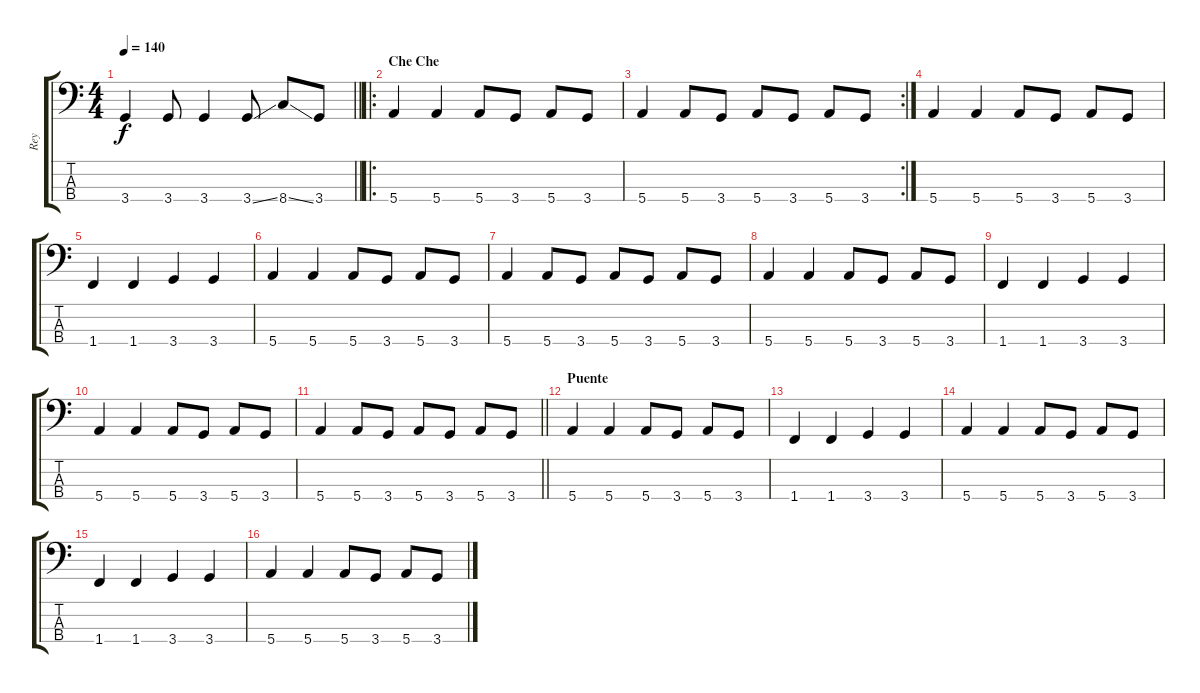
\track ("Rey" "Rey") {instrument electricbassfinger}
\staff {score tabs}
\tuning (G2 D2 A1 E1) {hide}
\ts (4 4)
\tempo 140
\clef f4
\barLineRight lightlight
\ks c
3.4.4{dy f} 3.4.8 3.4.4 3.4{ss}.8 8.4{ss}.8 3.4.8 |
\ro
\section ("" "Che Che")
5.4.4 5.4.4 5.4.8 3.4.8 5.4.8 3.4.8 |
\rc 2
5.4.4 5.4.8 3.4.8 5.4.8 3.4.8 5.4.8 3.4.8 |
5.4.4 5.4.4 5.4.8 3.4.8 5.4.8 3.4.8 |
1.4.4 1.4.4 3.4.4 3.4.4 |
5.4.4 5.4.4 5.4.8 3.4.8 5.4.8 3.4.8 |
5.4.4 5.4.8 3.4.8 5.4.8 3.4.8 5.4.8 3.4.8 |
5.4.4 5.4.4 5.4.8 3.4.8 5.4.8 3.4.8 |
1.4.4 1.4.4 3.4.4 3.4.4 |
5.4.4 5.4.4 5.4.8 3.4.8 5.4.8 3.4.8 |
\barLineRight lightlight
5.4.4 5.4.8 3.4.8 5.4.8 3.4.8 5.4.8 3.4.8 |
\section ("" "Puente")
5.4.4 5.4.4 5.4.8 3.4.8 5.4.8 3.4.8 |
1.4.4 1.4.4 3.4.4 3.4.4 |
5.4.4 5.4.4 5.4.8 3.4.8 5.4.8 3.4.8 |
1.4.4 1.4.4 3.4.4 3.4.4 |
5.4.4 5.4.4 5.4.8 3.4.8 5.4.8 3.4.8
